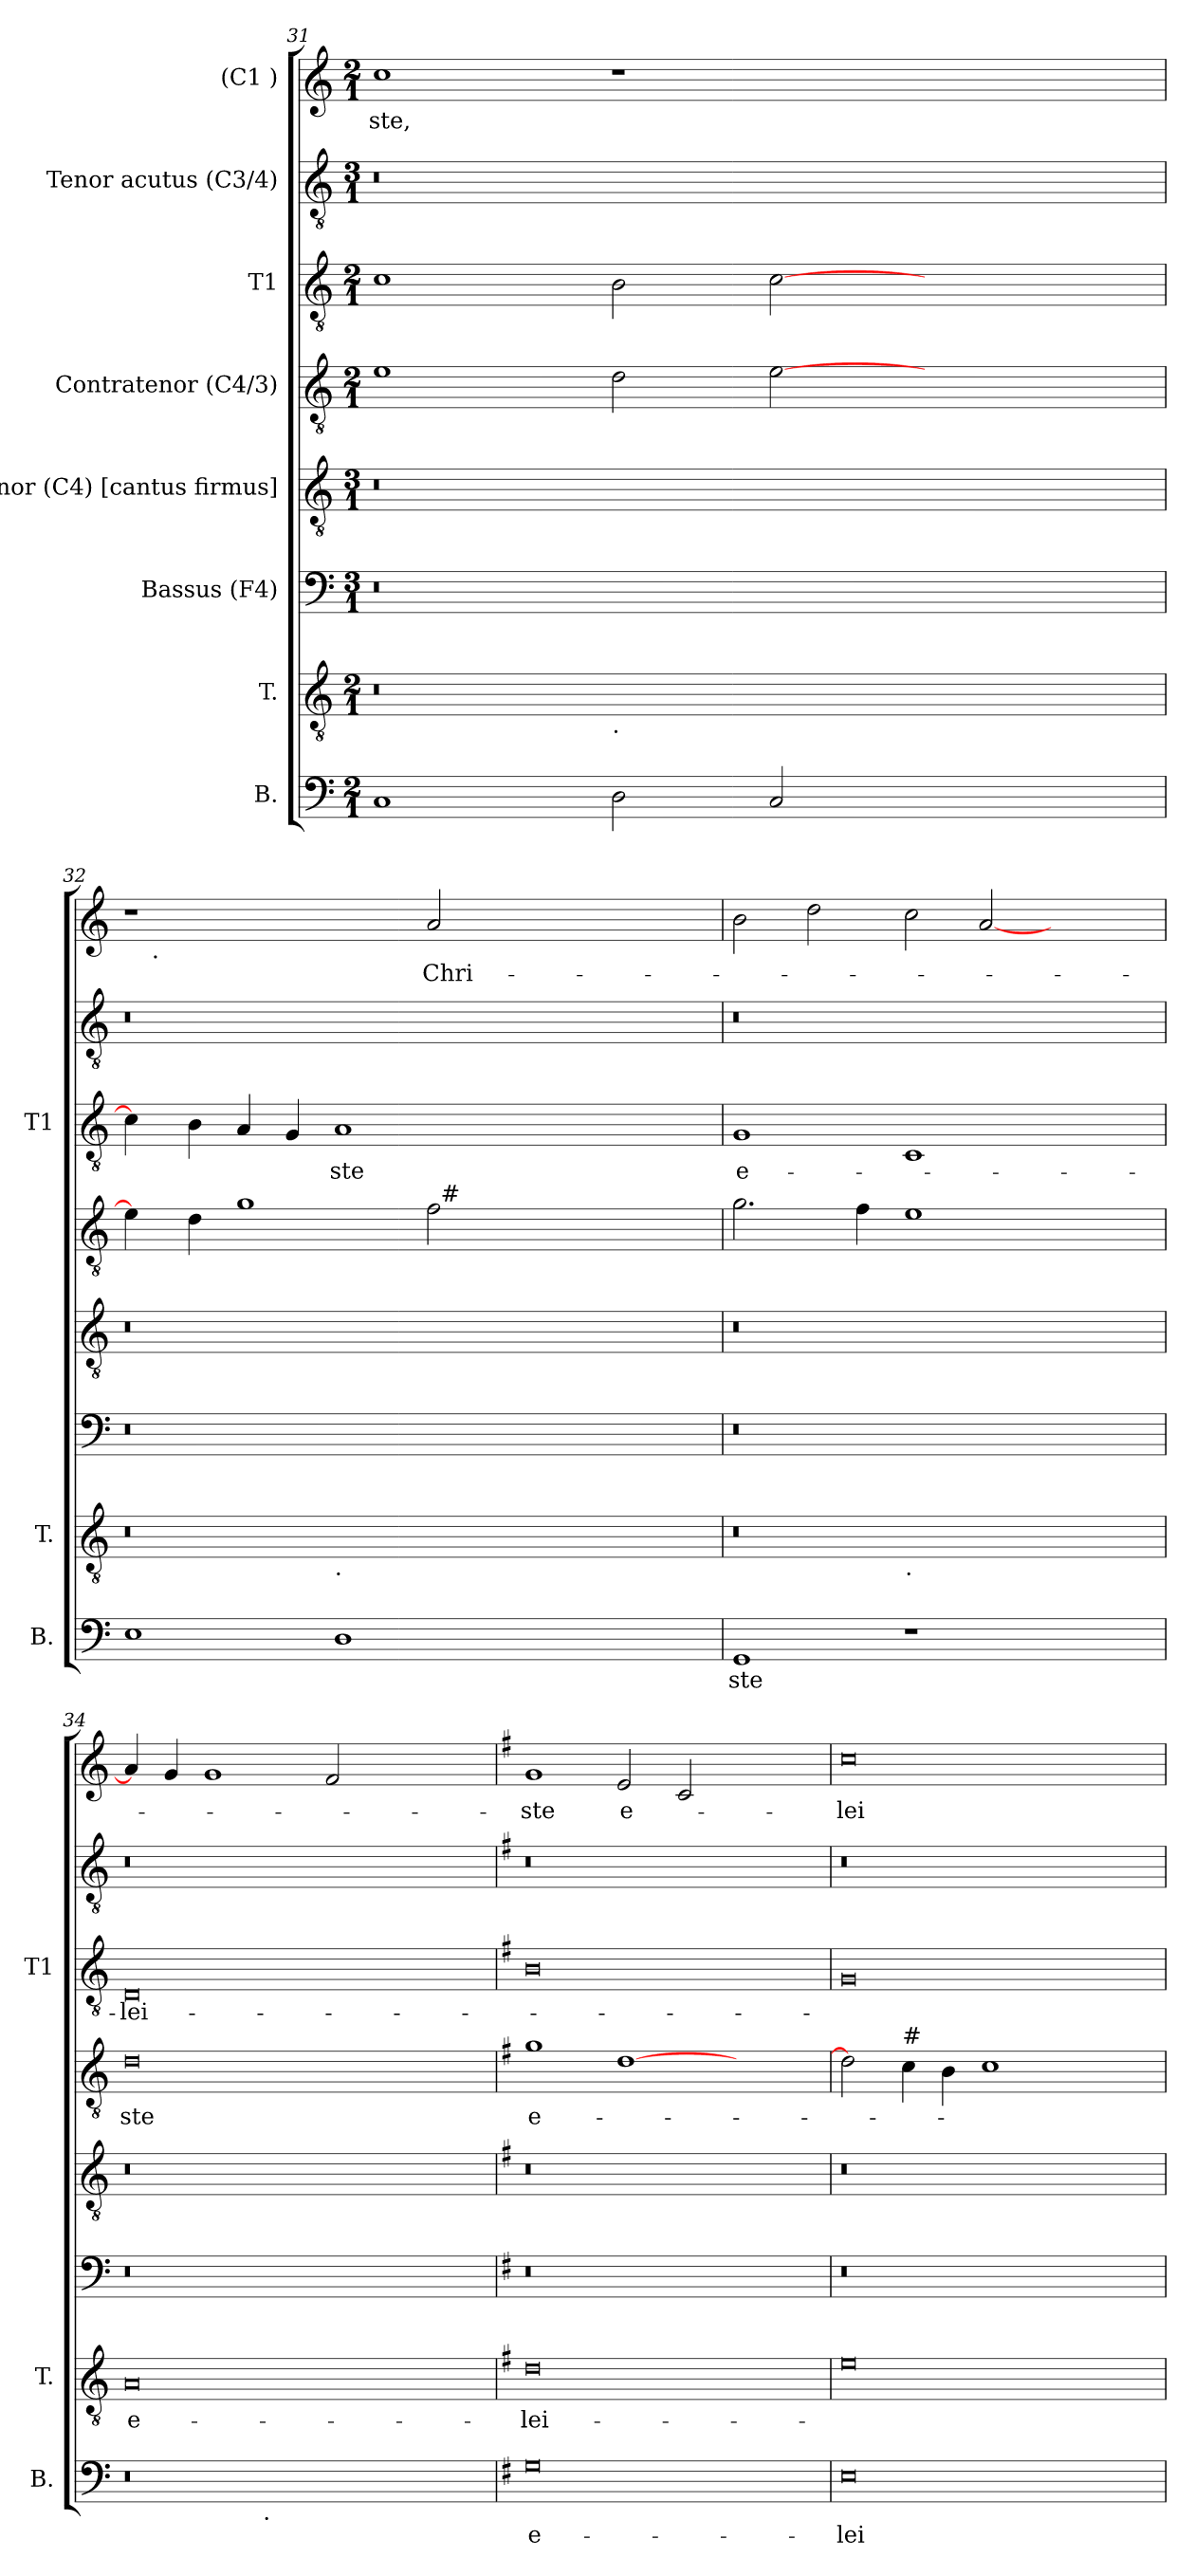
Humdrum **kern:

**kern	**text	**kern	**text	**kern	**kern	**kern	**text	**kern	**text	**kern	**kern	**text
*part8	*part8	*part7	*part7	*part6	*part5	*part4	*part4	*part3	*part3	*part2	*part1	*part1
*staff8	*staff8	*staff7	*staff7	*staff6	*staff5	*staff4	*staff4	*staff3	*staff3	*staff2	*staff1	*staff1
*I"B.	*	*I"T.	*	*I"Bassus (F4)	*I"Tenor (C4) [cantus firmus]	*I"Contratenor (C4/3)	*	*I"T1	*	*I"Tenor acutus (C3/4)	*I"(C1 )	*
*I'B.	*	*I'T.	*	*	*	*	*	*I'T1	*	*	*	*
*clefF4	*	*clefGv2	*	*clefF4	*clefGv2	*clefGv2	*	*clefGv2	*	*clefGv2	*clefG2	*
*	*	*	*	*ITrd7c12	*	*	*	*	*	*	*	*
*k[]	*	*k[]	*	*k[]	*k[]	*k[]	*	*k[]	*	*k[]	*k[]	*
*C:	*	*C:	*	*C:	*C:	*C:	*	*C:	*	*C:	*C:	*
*M2/1	*	*M2/1	*	*M3/1	*M3/1	*M2/1	*	*M2/1	*	*M3/1	*M2/1	*
=31	=31	=31	=31	=31	=31	=31	=31	=31	=31	=31	=31	=31
!	!	!	!	!	!	!	!	!	!	!	!	!LO:LY:b
*	*	*^	*	*	*	*	*	*	*	*	*	*
1C	.	0r	1ryy	.	0.r	0.r	1e	.	1c	.	0.r	1cc	-ste,
!	!	!	!LO:TX:b:t=.	!	!	!	!	!	!	!	!	!	!
2D\	.	.	0ryy	.	.	.	2d\	.	2B\	.	.	1r	.
2C/	.	.	.	.	.	.	[>2e\	.	[>2c\	.	.	.	.
1ryy	.	1ryy	.	.	.	.	1ryy	.	1ryy	.	.	1ryy	.
=32	=32	=32	=32	=32	=32	=32	=32	=32	=32	=32	=32	=32	=32
*	*	*	*	*	*	*	*^	*	*	*	*	*^	*
1E	.	0r	1ryy	.	0.r	0.r	4e\]	1ryy	.	4c\]	.	0.r	1r	16.ryy	.
!	!	!	!	!	!	!	!	!	!	!	!	!	!	!LO:TX:b:t=.	!
.	.	.	.	.	.	.	.	.	.	.	.	.	.	1ryy	.
.	.	.	.	.	.	.	4d\	.	.	4B\	.	.	.	.	.
.	.	.	.	.	.	.	1g	.	.	4A/	.	.	.	.	.
.	.	.	.	.	.	.	.	.	.	4G/	.	.	.	.	.
!	!	!	!LO:TX:b:t=.	!	!	!	!	!	!	!	!	!	!	!	!
!	!	!	!	!	!	!	!	!	!	!	!LO:LY:b	!	!	!	!
1D	.	.	0ryy	.	.	.	.	2ryy	.	1A	-ste	.	2ryy	.	.
.	.	.	.	.	.	.	.	.	.	.	.	.	.	1ryy	.
!	!	!	!	!	!	!	!	!	!	!	!	!	!	!	!LO:LY:b
.	.	.	.	.	.	.	2f\	32ryy	.	.	.	.	2a/	.	Chri-
!	!	!	!	!	!	!	!	!LO:TX:a:t=#	!	!	!	!	!	!	!
.	.	.	.	.	.	.	.	1ryy	.	.	.	.	.	.	.
1ryy	.	1ryy	.	.	.	.	1ryy	.	.	1ryy	.	.	1ryy	.	.
.	.	.	.	.	.	.	.	.	.	.	.	.	.	2ryy	.
.	.	.	.	.	.	.	.	4...ryy	.	.	.	.	.	.	.
.	.	.	.	.	.	.	.	.	.	.	.	.	.	4ryy	.
.	.	.	.	.	.	.	.	.	.	.	.	.	.	8ryy	.
.	.	.	.	.	.	.	.	.	.	.	.	.	.	32ryy	.
=33	=33	=33	=33	=33	=33	=33	=33	=33	=33	=33	=33	=33	=33	=33	=33
!	!LO:LY:b	!	!	!	!	!	!	!	!	!	!LO:LY:b:rj	!	!	!	!
*	*	*	*	*	*	*	*v	*v	*	*	*	*	*v	*v	*
1GG	-ste	0r	1ryy	.	0.r	0.r	2.g\	.	1G	e-	0.r	2b\	.
.	.	.	.	.	.	.	.	.	.	.	.	2dd\	.
.	.	.	.	.	.	.	4f\	.	.	.	.	.	.
!	!	!	!LO:TX:b:t=.	!	!	!	!	!	!	!	!	!	!
1r	.	.	0ryy	.	.	.	1e	.	1C	.	.	2cc\	.
.	.	.	.	.	.	.	.	.	.	.	.	[<2a/	.
1ryy	.	1ryy	.	.	.	.	1ryy	.	1ryy	.	.	1ryy	.
=34	=34	=34	=34	=34	=34	=34	=34	=34	=34	=34	=34	=34	=34
!	!	!	!	!LO:LY:b:rj	!	!	!	!LO:LY:b:rj	!	!LO:LY:b	!	!	!
*^	*	*v	*v	*	*	*	*	*	*	*	*	*	*
0r	2ryy	.	0A	e-	0.r	0.r	0d	-ste	0D	-lei-	0.r	4a/]	.
.	.	.	.	.	.	.	.	.	.	.	.	4g/	.
.	4...ryy	.	.	.	.	.	.	.	.	.	.	1g	.
!	!LO:TX:b:t=.	!	!	!	!	!	!	!	!	!	!	!	!
.	1ryy	.	.	.	.	.	.	.	.	.	.	.	.
.	.	.	.	.	.	.	.	.	.	.	.	2f/	.
.	1ryy	.	.	.	.	.	.	.	.	.	.	.	.
1ryy	.	.	1ryy	.	.	.	1ryy	.	1ryy	.	.	1ryy	.
.	32ryy	.	.	.	.	.	.	.	.	.	.	.	.
*v	*v	*	*	*	*	*	*	*	*	*	*	*	*
!!LO:PB:g=z
=35	=35	=35	=35	=35	=35	=35	=35	=35	=35	=35	=35	=35
*k[f#]	*	*k[f#]	*	*k[f#]	*k[f#]	*k[f#]	*	*k[f#]	*	*k[f#]	*k[f#]	*
*G:	*	*G:	*	*G:	*G:	*G:	*	*G:	*	*G:	*G:	*
*^	*	*	*	*	*	*	*	*	*	*	*	*
!	!	!LO:LY:b:rj	!	!LO:LY:b	!	!	!	!LO:LY:b:rj	!	!	!	!	!LO:LY:b
*v	*v	*	*	*	*	*	*	*	*	*	*	*	*
0G	e-	0d	-lei-	0.r	0.r	1g	e-	0B	.	0.r	1g	-ste
!	!	!	!	!	!	!	!	!	!	!	!	!LO:LY:b:rj
.	.	.	.	.	.	[<1d	.	.	.	.	2e/	e-
.	.	.	.	.	.	.	.	.	.	.	2c/	.
1ryy	.	1ryy	.	.	.	1ryy	.	1ryy	.	.	1ryy	.
=36	=36	=36	=36	=36	=36	=36	=36	=36	=36	=36	=36	=36
!	!LO:LY:b:rj	!	!	!	!	!	!	!	!	!	!	!LO:LY:b
0E	-lei-	0e	.	0.r	0.r	2d\]	.	0G	.	0.r	0cc	-lei-
!	!	!	!	!	!	!LO:TX:a:t=#	!	!	!	!	!	!
.	.	.	.	.	.	4c\	.	.	.	.	.	.
.	.	.	.	.	.	4B\	.	.	.	.	.	.
.	.	.	.	.	.	1c	.	.	.	.	.	.
1ryy	.	1ryy	.	.	.	1ryy	.	1ryy	.	.	1ryy	.
=	=	=	=	=	=	=	=	=	=	=	=	=
*-	*-	*-	*-	*-	*-	*-	*-	*-	*-	*-	*-	*-
